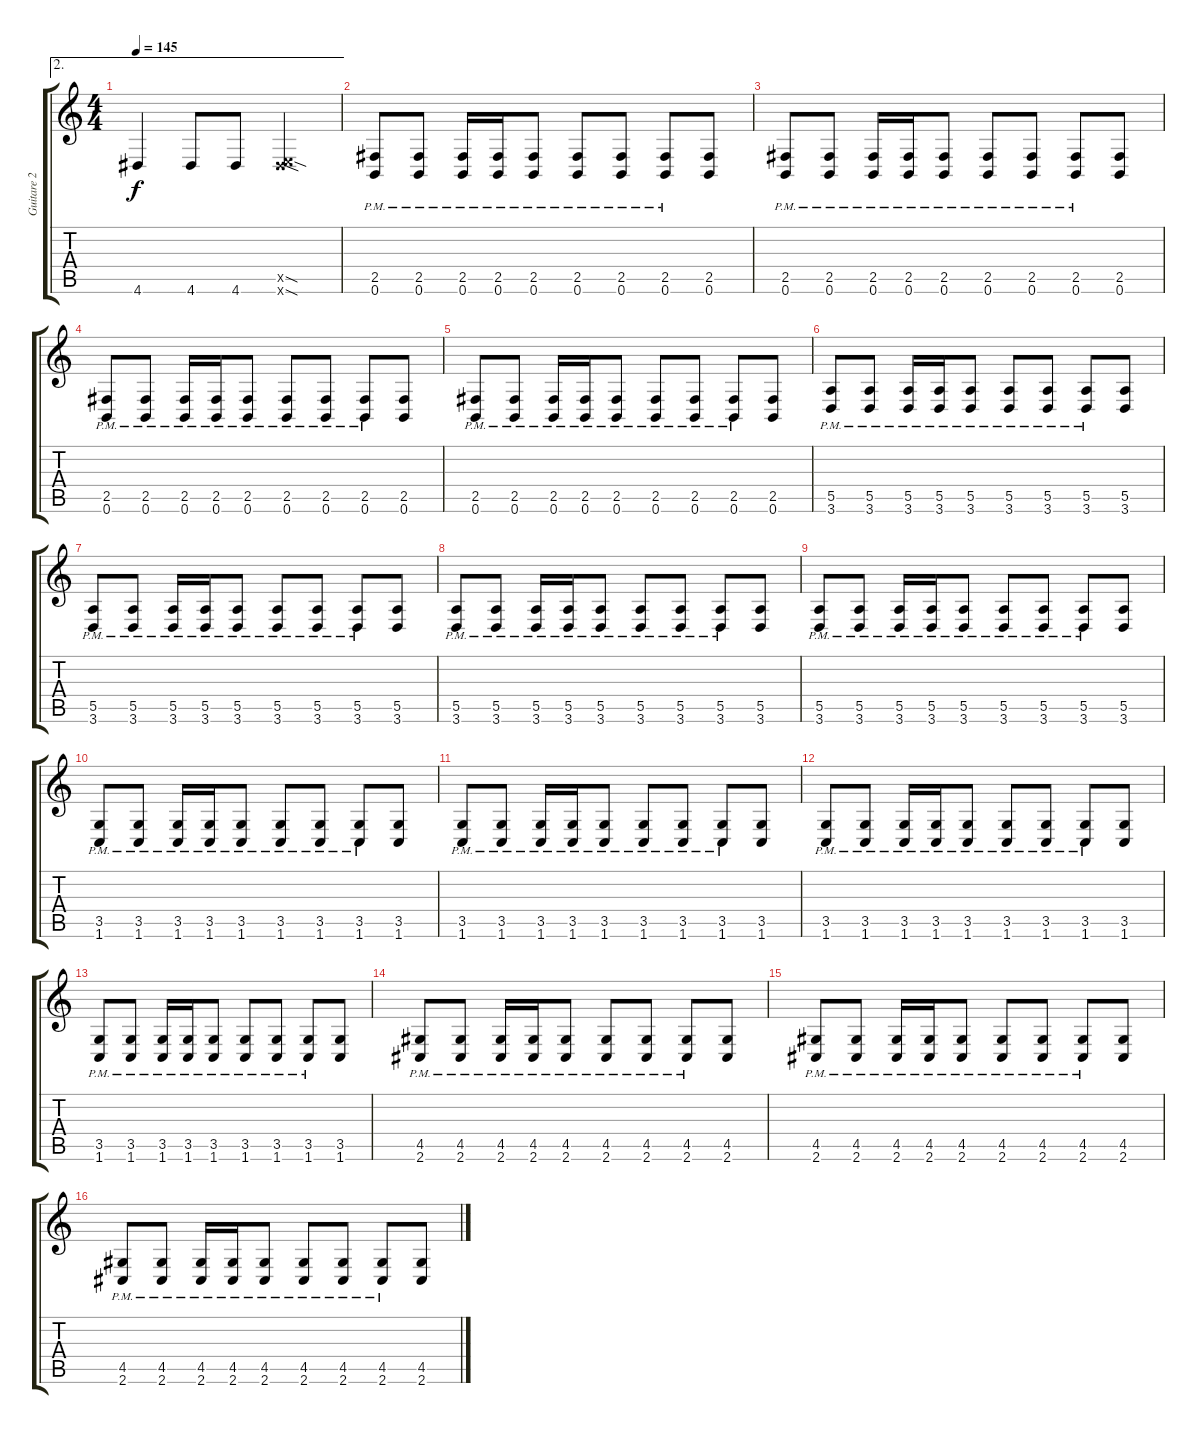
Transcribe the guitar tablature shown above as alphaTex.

\track ("Guitare 2" "Guitare 2") {instrument distortionguitar}
\staff {score tabs}
\tuning (B3 Gb3 D3 A2 E2 B1) {hide}
\ae 2
\ts (4 4)
\tempo 145
\clef g2
\ks c
4.6.4{dy f} 4.6.8 4.6.8 (0.5{sod x} 4.6{sod x}).2 |
(2.5{pm} 0.6{pm}).8 (2.5{pm} 0.6{pm}).8 (2.5{pm} 0.6{pm}).16 (2.5{pm} 0.6{pm}).16 (2.5{pm} 0.6{pm}).8 (2.5{pm} 0.6{pm}).8 (2.5{pm} 0.6{pm}).8 (2.5{pm} 0.6{pm}).8 (2.5 0.6).8 |
(2.5{pm} 0.6{pm}).8 (2.5{pm} 0.6{pm}).8 (2.5{pm} 0.6{pm}).16 (2.5{pm} 0.6{pm}).16 (2.5{pm} 0.6{pm}).8 (2.5{pm} 0.6{pm}).8 (2.5{pm} 0.6{pm}).8 (2.5{pm} 0.6{pm}).8 (2.5 0.6).8 |
(2.5{pm} 0.6{pm}).8 (2.5{pm} 0.6{pm}).8 (2.5{pm} 0.6{pm}).16 (2.5{pm} 0.6{pm}).16 (2.5{pm} 0.6{pm}).8 (2.5{pm} 0.6{pm}).8 (2.5{pm} 0.6{pm}).8 (2.5{pm} 0.6{pm}).8 (2.5 0.6).8 |
(2.5{pm} 0.6{pm}).8 (2.5{pm} 0.6{pm}).8 (2.5{pm} 0.6{pm}).16 (2.5{pm} 0.6{pm}).16 (2.5{pm} 0.6{pm}).8 (2.5{pm} 0.6{pm}).8 (2.5{pm} 0.6{pm}).8 (2.5{pm} 0.6{pm}).8 (2.5 0.6).8 |
(5.5{pm} 3.6{pm}).8 (5.5{pm} 3.6{pm}).8 (5.5{pm} 3.6{pm}).16 (5.5{pm} 3.6{pm}).16 (5.5{pm} 3.6{pm}).8 (5.5{pm} 3.6{pm}).8 (5.5{pm} 3.6{pm}).8 (5.5{pm} 3.6{pm}).8 (5.5 3.6).8 |
(5.5{pm} 3.6{pm}).8 (5.5{pm} 3.6{pm}).8 (5.5{pm} 3.6{pm}).16 (5.5{pm} 3.6{pm}).16 (5.5{pm} 3.6{pm}).8 (5.5{pm} 3.6{pm}).8 (5.5{pm} 3.6{pm}).8 (5.5{pm} 3.6{pm}).8 (5.5 3.6).8 |
(5.5{pm} 3.6{pm}).8 (5.5{pm} 3.6{pm}).8 (5.5{pm} 3.6{pm}).16 (5.5{pm} 3.6{pm}).16 (5.5{pm} 3.6{pm}).8 (5.5{pm} 3.6{pm}).8 (5.5{pm} 3.6{pm}).8 (5.5{pm} 3.6{pm}).8 (5.5 3.6).8 |
(5.5{pm} 3.6{pm}).8 (5.5{pm} 3.6{pm}).8 (5.5{pm} 3.6{pm}).16 (5.5{pm} 3.6{pm}).16 (5.5{pm} 3.6{pm}).8 (5.5{pm} 3.6{pm}).8 (5.5{pm} 3.6{pm}).8 (5.5{pm} 3.6{pm}).8 (5.5 3.6).8 |
(3.5{pm} 1.6{pm}).8 (3.5{pm} 1.6{pm}).8 (3.5{pm} 1.6{pm}).16 (3.5{pm} 1.6{pm}).16 (3.5{pm} 1.6{pm}).8 (3.5{pm} 1.6{pm}).8 (3.5{pm} 1.6{pm}).8 (3.5{pm} 1.6{pm}).8 (3.5 1.6).8 |
(3.5{pm} 1.6{pm}).8 (3.5{pm} 1.6{pm}).8 (3.5{pm} 1.6{pm}).16 (3.5{pm} 1.6{pm}).16 (3.5{pm} 1.6{pm}).8 (3.5{pm} 1.6{pm}).8 (3.5{pm} 1.6{pm}).8 (3.5{pm} 1.6{pm}).8 (3.5 1.6).8 |
(3.5{pm} 1.6{pm}).8 (3.5{pm} 1.6{pm}).8 (3.5{pm} 1.6{pm}).16 (3.5{pm} 1.6{pm}).16 (3.5{pm} 1.6{pm}).8 (3.5{pm} 1.6{pm}).8 (3.5{pm} 1.6{pm}).8 (3.5{pm} 1.6{pm}).8 (3.5 1.6).8 |
(3.5{pm} 1.6{pm}).8 (3.5{pm} 1.6{pm}).8 (3.5{pm} 1.6{pm}).16 (3.5{pm} 1.6{pm}).16 (3.5{pm} 1.6{pm}).8 (3.5{pm} 1.6{pm}).8 (3.5{pm} 1.6{pm}).8 (3.5{pm} 1.6{pm}).8 (3.5 1.6).8 |
(4.5{pm} 2.6{pm}).8 (4.5{pm} 2.6{pm}).8 (4.5{pm} 2.6{pm}).16 (4.5{pm} 2.6{pm}).16 (4.5{pm} 2.6{pm}).8 (4.5{pm} 2.6{pm}).8 (4.5{pm} 2.6{pm}).8 (4.5{pm} 2.6{pm}).8 (4.5 2.6).8 |
(4.5{pm} 2.6{pm}).8 (4.5{pm} 2.6{pm}).8 (4.5{pm} 2.6{pm}).16 (4.5{pm} 2.6{pm}).16 (4.5{pm} 2.6{pm}).8 (4.5{pm} 2.6{pm}).8 (4.5{pm} 2.6{pm}).8 (4.5{pm} 2.6{pm}).8 (4.5 2.6).8 |
(4.5{pm} 2.6{pm}).8 (4.5{pm} 2.6{pm}).8 (4.5{pm} 2.6{pm}).16 (4.5{pm} 2.6{pm}).16 (4.5{pm} 2.6{pm}).8 (4.5{pm} 2.6{pm}).8 (4.5{pm} 2.6{pm}).8 (4.5{pm} 2.6{pm}).8 (4.5 2.6).8
